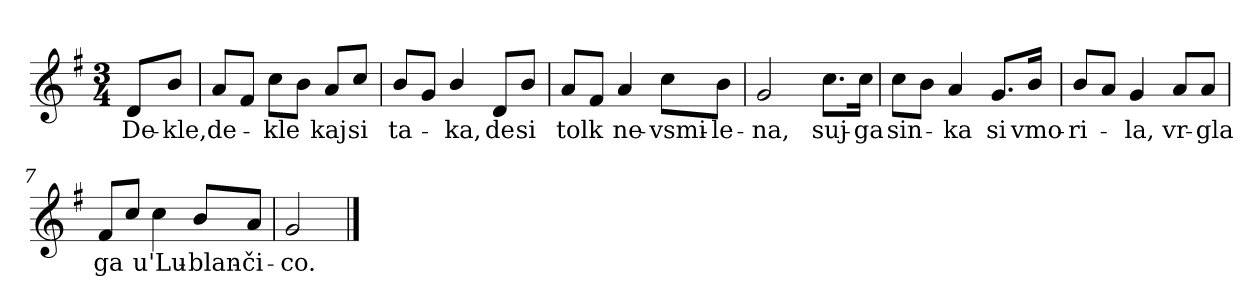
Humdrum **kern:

**kern	**text
*part1	*part1
*staff1	*staff1
*clefG2	*
*k[f#]	*
*G:	*
*M3/4	*
=	=
8d/L	De-
8b/J	-kle,
=1	=1
8a/L	de-
8f#/J	.
8cc\L	kle
8b\J	.
8a/L	kaj
8cc/J	si
=2	=2
8b/L	ta-
8g/J	.
4b/	-ka,
8d/L	de
8b/J	si
=3	=3
8a/L	tolk
8f#/J	.
4a/	ne-
8cc\L	-vsmi-
8b\J	-le-
=4	=4
2g/	-na,
8.cc\L	suj-
16cc\Jk	-ga
=5	=5
8cc\L	sin-
8b\J	.
4a/	-ka
8.g/L	si
16b/Jk	vmo-
!!LO:LB:g=z
=6	=6
8b/L	-ri-
8a/J	.
4g/	-la,
8a/L	vr-
8a/J	-gla
=7	=7
8f#/L	ga
8cc/J	.
4cc\	u'Lu-
8b/L	-blan-
8a/J	-či-
=8	=8
2g/	-co.
==	==
*-	*-
